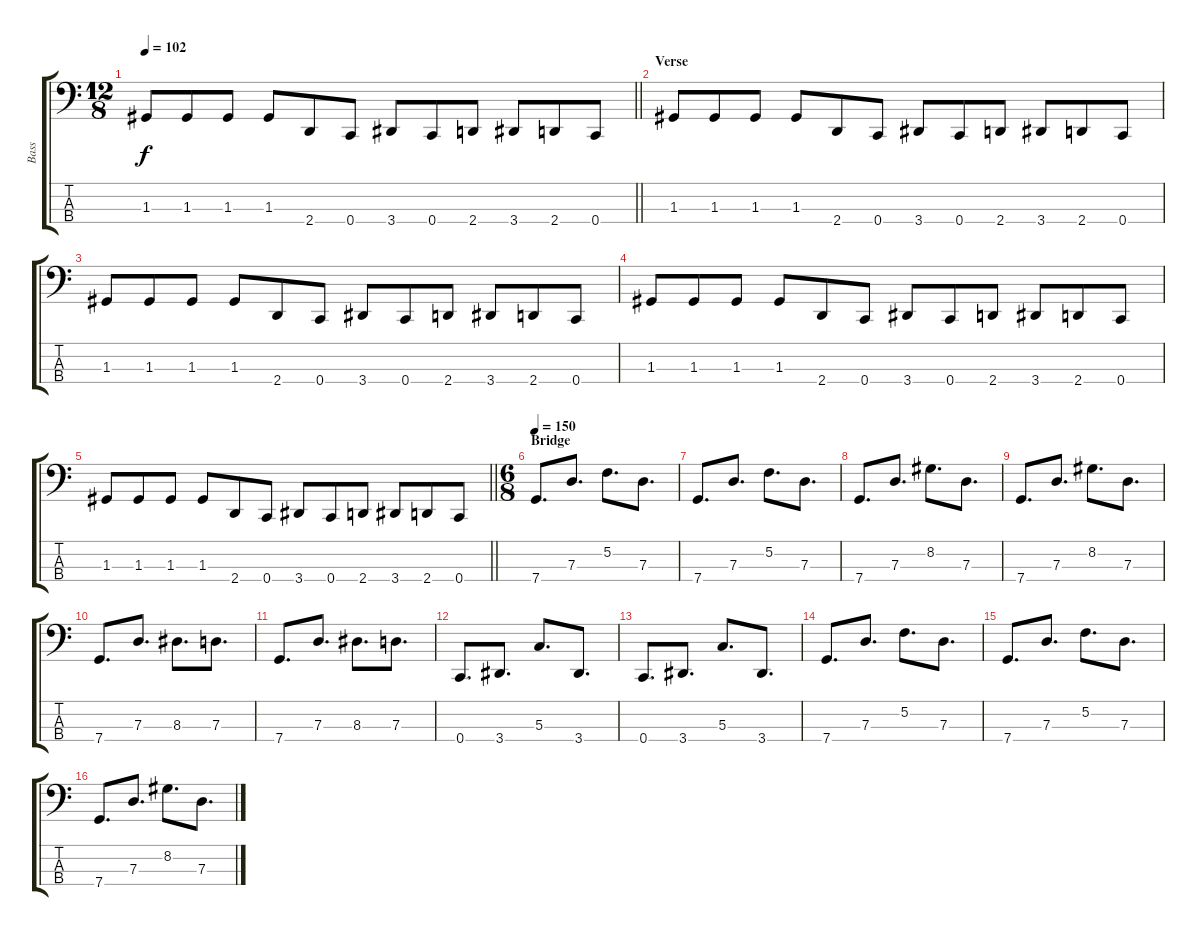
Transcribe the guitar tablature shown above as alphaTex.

\track ("Bass" "Bass") {instrument electricbassfinger}
\staff {score tabs}
\tuning (F2 C2 G1 C1) {hide}
\ts (12 8)
\tempo 102
\clef f4
\barLineRight lightlight
\ks c
1.3.8{dy f} 1.3.8 1.3.8 1.3.8 2.4.8 0.4.8 3.4.8 0.4.8 2.4.8 3.4.8 2.4.8 0.4.8 |
\section ("" "Verse")
1.3.8 1.3.8 1.3.8 1.3.8 2.4.8 0.4.8 3.4.8 0.4.8 2.4.8 3.4.8 2.4.8 0.4.8 |
1.3.8 1.3.8 1.3.8 1.3.8 2.4.8 0.4.8 3.4.8 0.4.8 2.4.8 3.4.8 2.4.8 0.4.8 |
1.3.8 1.3.8 1.3.8 1.3.8 2.4.8 0.4.8 3.4.8 0.4.8 2.4.8 3.4.8 2.4.8 0.4.8 |
\barLineRight lightlight
1.3.8 1.3.8 1.3.8 1.3.8 2.4.8 0.4.8 3.4.8 0.4.8 2.4.8 3.4.8 2.4.8 0.4.8 |
\ts (6 8)
\section ("" "Bridge")
\tempo 150
7.4.8{d} 7.3.8{d} 5.2.8{d} 7.3.8{d} |
7.4.8{d} 7.3.8{d} 5.2.8{d} 7.3.8{d} |
7.4.8{d} 7.3.8{d} 8.2.8{d} 7.3.8{d} |
7.4.8{d} 7.3.8{d} 8.2.8{d} 7.3.8{d} |
7.4.8{d} 7.3.8{d} 8.3.8{d} 7.3.8{d} |
7.4.8{d} 7.3.8{d} 8.3.8{d} 7.3.8{d} |
0.4.8{d} 3.4.8{d} 5.3.8{d} 3.4.8{d} |
0.4.8{d} 3.4.8{d} 5.3.8{d} 3.4.8{d} |
7.4.8{d} 7.3.8{d} 5.2.8{d} 7.3.8{d} |
7.4.8{d} 7.3.8{d} 5.2.8{d} 7.3.8{d} |
7.4.8{d} 7.3.8{d} 8.2.8{d} 7.3.8{d}
